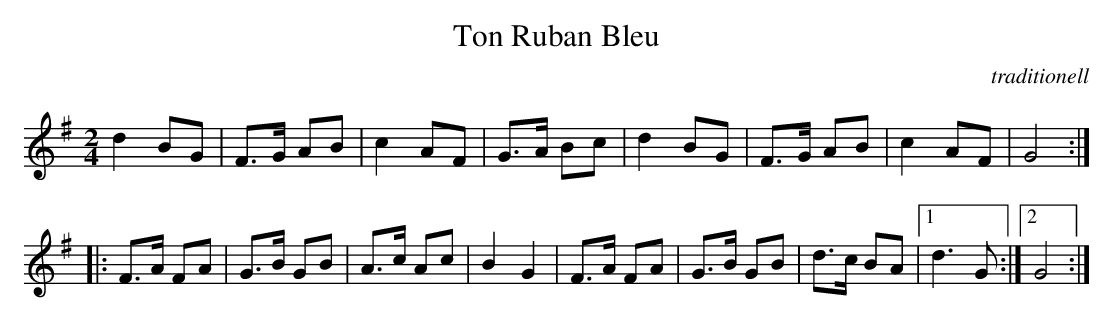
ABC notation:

X:1
T:Ton Ruban Bleu
C:traditionell
M:2/4
L:1/8
K:G
d2 BG | F3/2G/2 AB | c2 AF | G3/2A/2 Bc |\
d2 BG | F3/2G/2 AB | c2 AF | G4 :|
|:\
F3/2A/2 FA | G3/2B/2 GB | A3/2c/2 Ac | B2 G2 |\
F3/2A/2 FA | G3/2B/2 GB | d3/2c/2 BA |1 d3G :|\
                                     [2 G4 :|
